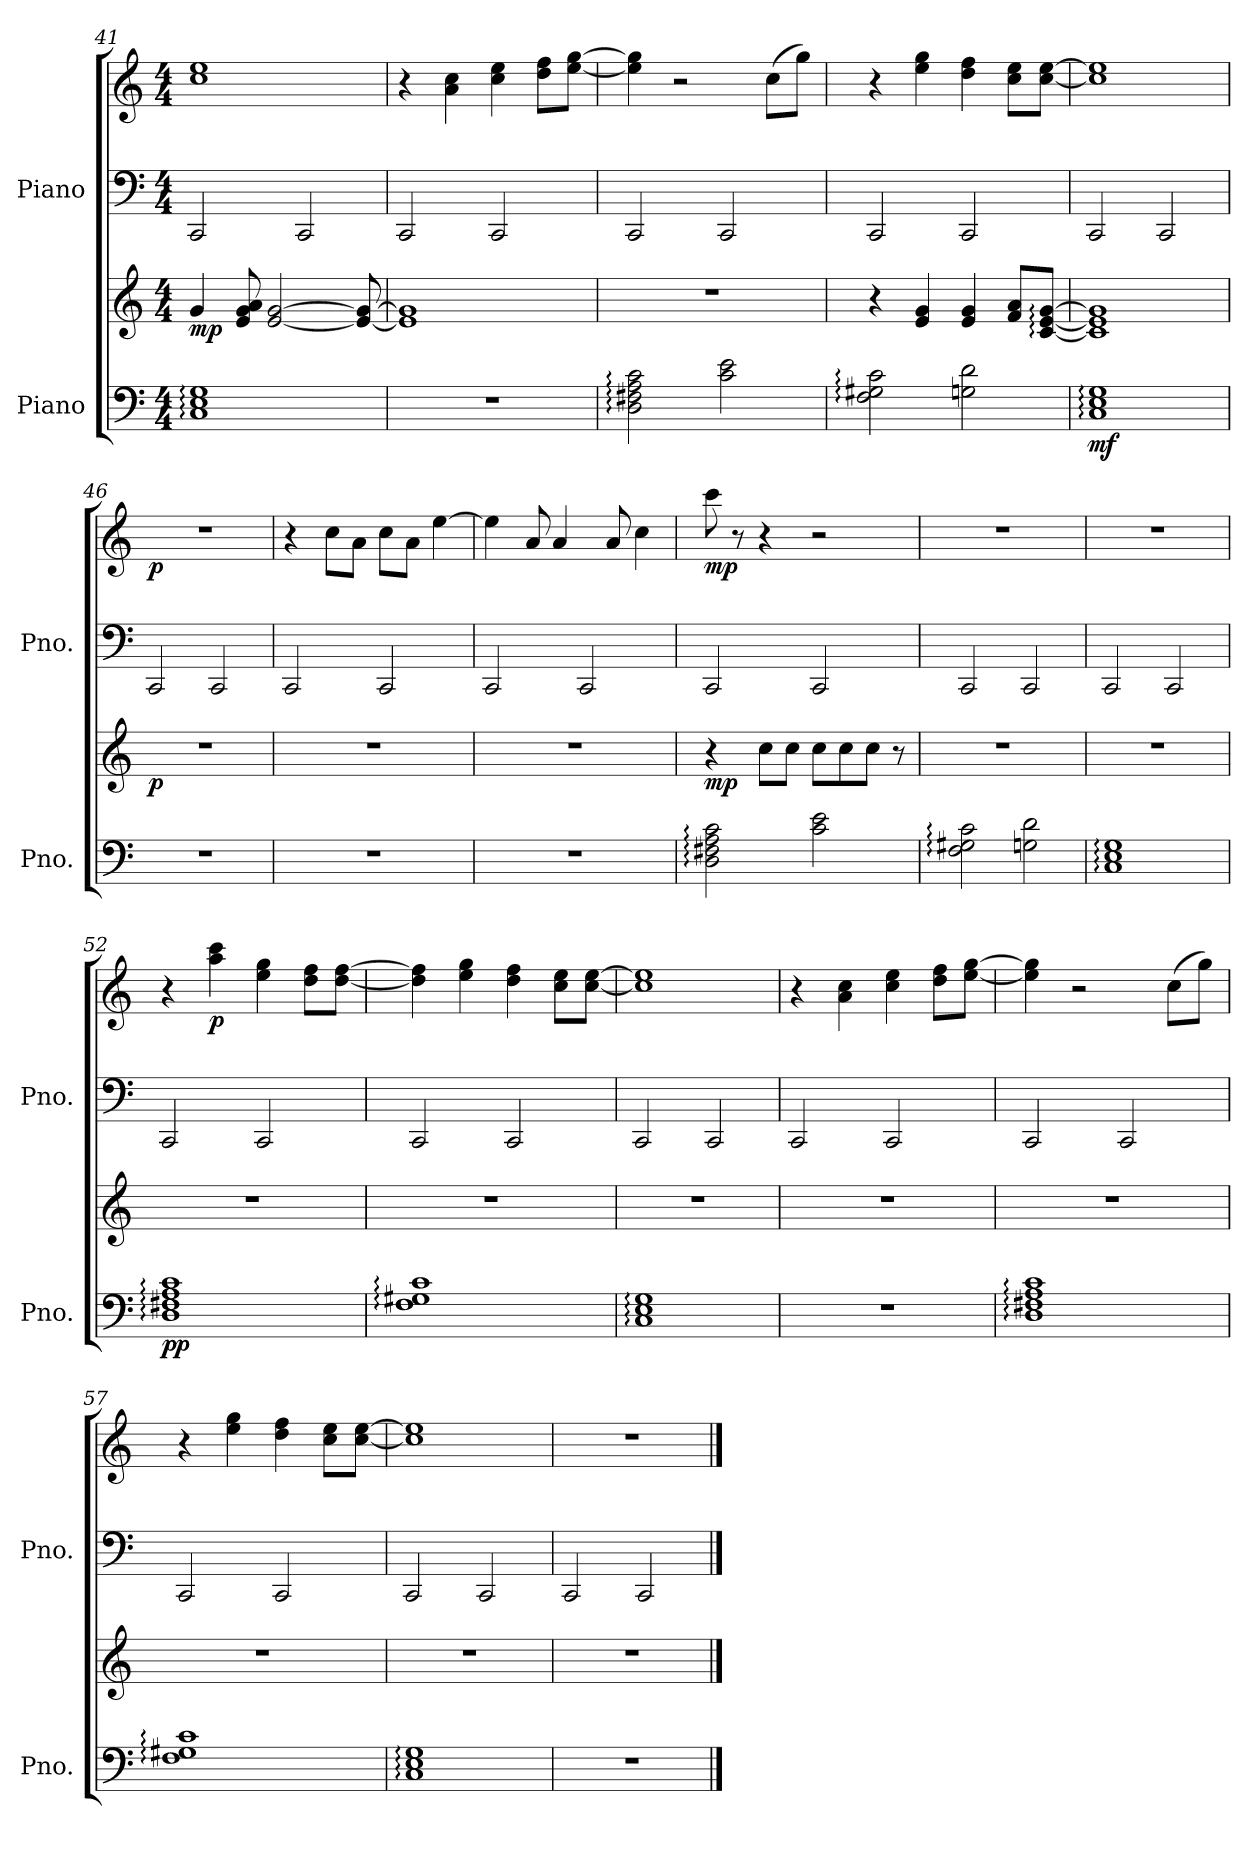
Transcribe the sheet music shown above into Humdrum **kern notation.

**kern	**kern	**dynam	**kern	**kern	**dynam
*part2	*part2	*part2	*part1	*part1	*part1
*staff4	*staff3	*staff3/4	*staff2	*staff1	*staff1/2
*I"Piano	*	*	*I"Piano	*	*
*I'Pno.	*	*	*I'Pno.	*	*
*clefF4	*clefG2	*	*clefF4	*clefG2	*
*k[]	*k[]	*	*k[]	*k[]	*
*M4/4	*M4/4	*	*M4/4	*M4/4	*
=41	=41	=41	=41	=41	=41
!	!	!LO:DY:b	!	!	!
1C: 1E: 1G:	4g/	mp	2CC/	1cc 1ee	.
.	8e/ 8g/ 8a/	.	.	.	.
.	[2e/ [2g/	.	.	.	.
.	.	.	2CC/	.	.
.	8e/_ 8g/_	.	.	.	.
=42	=42	=42	=42	=42	=42
1r	1e] 1g]	.	2CC/	4r	.
.	.	.	.	4a\ 4cc\	.
.	.	.	2CC/	4cc\ 4ee\	.
.	.	.	.	8dd\ 8ff\L	.
.	.	.	.	[8ee\ [8gg\J	.
=43	=43	=43	=43	=43	=43
2D\: 2F#X\: 2A\: 2c\:	1r	.	2CC/	4ee\] 4gg\]	.
.	.	.	.	2r	.
2c\ 2e\	.	.	2CC/	.	.
.	.	.	.	(8cc\L	.
.	.	.	.	8gg\J)	.
=44	=44	=44	=44	=44	=44
2F\: 2G#X\: 2c\:	4r	.	2CC/	4r	.
.	4e/ 4g/	.	.	4ee\ 4gg\	.
2Gn\ 2d\	4e/ 4g/	.	2CC/	4dd\ 4ff\	.
.	8f/ 8a/L	.	.	8cc\ 8ee\L	.
.	[8c/: [8e/: [8g/:J	.	.	[8cc\ [8ee\J	.
!!LO:LB:g=z
=45	=45	=45	=45	=45	=45
!	!	!LO:DY:b=2	!	!	!
1C: 1E: 1G:	1c] 1e] 1g]	mf	2CC/	1cc] 1ee]	.
.	.	.	2CC/	.	.
=46	=46	=46	=46	=46	=46
!	!	!LO:DY:b	!	!	!LO:DY:b
1r	1r	p	2CC/	1r	p
.	.	.	2CC/	.	.
=47	=47	=47	=47	=47	=47
1r	1r	.	2CC/	4r	.
.	.	.	.	8cc\L	.
.	.	.	.	8a\J	.
.	.	.	2CC/	8cc\L	.
.	.	.	.	8a\J	.
.	.	.	.	[4ee\	.
=48	=48	=48	=48	=48	=48
1r	1r	.	2CC/	4ee\]	.
.	.	.	.	8a/	.
.	.	.	.	4a/	.
.	.	.	2CC/	.	.
.	.	.	.	8a/	.
.	.	.	.	4cc\	.
=49	=49	=49	=49	=49	=49
!	!	!LO:DY:b	!	!	!LO:DY:b
2D\: 2F#X\: 2A\: 2c\:	4r	mp	2CC/	8ccc\	mp
.	.	.	.	8r	.
.	8cc\L	.	.	4r	.
.	8cc\J	.	.	.	.
2c\ 2e\	8cc\L	.	2CC/	2r	.
.	8cc\	.	.	.	.
.	8cc\J	.	.	.	.
.	8r	.	.	.	.
=50	=50	=50	=50	=50	=50
2F\: 2G#X\: 2c\:	1r	.	2CC/	1r	.
2Gn\ 2d\	.	.	2CC/	.	.
=51	=51	=51	=51	=51	=51
1C: 1E: 1G:	1r	.	2CC/	1r	.
.	.	.	2CC/	.	.
!!LO:LB:g=z
=52	=52	=52	=52	=52	=52
!	!	!LO:DY:b=2	!	!	!
1D: 1F#X: 1A: 1c:	1r	pp	2CC/	4r	.
!	!	!	!	!	!LO:DY:b
.	.	.	.	4aa\ 4ccc\	p
.	.	.	2CC/	4ee\ 4gg\	.
.	.	.	.	8dd\ 8ff\L	.
.	.	.	.	[8dd\ [8ff\J	.
=53	=53	=53	=53	=53	=53
1F: 1G#X: 1c:	1r	.	2CC/	4dd\] 4ff\]	.
.	.	.	.	4ee\ 4gg\	.
.	.	.	2CC/	4dd\ 4ff\	.
.	.	.	.	8cc\ 8ee\L	.
.	.	.	.	[8cc\ [8ee\J	.
=54	=54	=54	=54	=54	=54
1C: 1E: 1G:	1r	.	2CC/	1cc] 1ee]	.
.	.	.	2CC/	.	.
=55	=55	=55	=55	=55	=55
1r	1r	.	2CC/	4r	.
.	.	.	.	4a\ 4cc\	.
.	.	.	2CC/	4cc\ 4ee\	.
.	.	.	.	8dd\ 8ff\L	.
.	.	.	.	[8ee\ [8gg\J	.
=56	=56	=56	=56	=56	=56
1D: 1F#X: 1A: 1c:	1r	.	2CC/	4ee\] 4gg\]	.
.	.	.	.	2r	.
.	.	.	2CC/	.	.
.	.	.	.	(8cc\L	.
.	.	.	.	8gg\J)	.
=57	=57	=57	=57	=57	=57
1F: 1G#X: 1c:	1r	.	2CC/	4r	.
.	.	.	.	4ee\ 4gg\	.
.	.	.	2CC/	4dd\ 4ff\	.
.	.	.	.	8cc\ 8ee\L	.
.	.	.	.	[8cc\ [8ee\J	.
=58	=58	=58	=58	=58	=58
1C: 1E: 1G:	1r	.	2CC/	1cc] 1ee]	.
.	.	.	2CC/	.	.
!!LO:PB:g=z
=59	=59	=59	=59	=59	=59
1r	1r	.	2CC/	1r	.
.	.	.	2CC/	.	.
==	==	==	==	==	==
*-	*-	*-	*-	*-	*-
